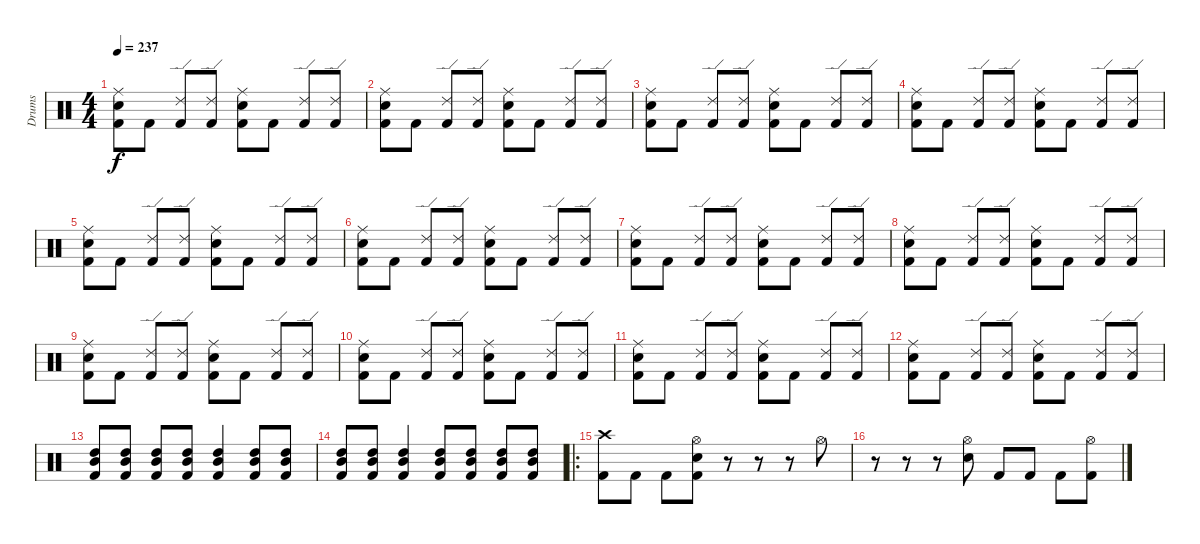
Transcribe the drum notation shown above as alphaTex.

\track ("Drums" "Drums") {instrument percussion}
\staff {score}
\articulation defaults
\ts (4 4)
\tempo 237
\clef neutral
\ks c
("Ride (middle)" "Snare (hit) 2" "Kick (hit) 2").8{dy f} "Kick (hit) 2".8 ("Ride (edge) 2" "Kick (hit) 2").8 ("Ride (edge) 2" "Kick (hit) 2").8 ("Ride (middle)" "Snare (hit) 2" "Kick (hit) 2").8 "Kick (hit) 2".8 ("Ride (edge) 2" "Kick (hit) 2").8 ("Ride (edge) 2" "Kick (hit) 2").8 |
("Ride (middle)" "Snare (hit) 2" "Kick (hit) 2").8 "Kick (hit) 2".8 ("Ride (edge) 2" "Kick (hit) 2").8 ("Ride (edge) 2" "Kick (hit) 2").8 ("Ride (middle)" "Snare (hit) 2" "Kick (hit) 2").8 "Kick (hit) 2".8 ("Ride (edge) 2" "Kick (hit) 2").8 ("Ride (edge) 2" "Kick (hit) 2").8 |
("Ride (middle)" "Snare (hit) 2" "Kick (hit) 2").8 "Kick (hit) 2".8 ("Ride (edge) 2" "Kick (hit) 2").8 ("Ride (edge) 2" "Kick (hit) 2").8 ("Ride (middle)" "Snare (hit) 2" "Kick (hit) 2").8 "Kick (hit) 2".8 ("Ride (edge) 2" "Kick (hit) 2").8 ("Ride (edge) 2" "Kick (hit) 2").8 |
("Ride (middle)" "Snare (hit) 2" "Kick (hit) 2").8 "Kick (hit) 2".8 ("Ride (edge) 2" "Kick (hit) 2").8 ("Ride (edge) 2" "Kick (hit) 2").8 ("Ride (middle)" "Snare (hit) 2" "Kick (hit) 2").8 "Kick (hit) 2".8 ("Ride (edge) 2" "Kick (hit) 2").8 ("Ride (edge) 2" "Kick (hit) 2").8 |
("Ride (middle)" "Snare (hit) 2" "Kick (hit) 2").8 "Kick (hit) 2".8 ("Ride (edge) 2" "Kick (hit) 2").8 ("Ride (edge) 2" "Kick (hit) 2").8 ("Ride (middle)" "Snare (hit) 2" "Kick (hit) 2").8 "Kick (hit) 2".8 ("Ride (edge) 2" "Kick (hit) 2").8 ("Ride (edge) 2" "Kick (hit) 2").8 |
("Ride (middle)" "Snare (hit) 2" "Kick (hit) 2").8 "Kick (hit) 2".8 ("Ride (edge) 2" "Kick (hit) 2").8 ("Ride (edge) 2" "Kick (hit) 2").8 ("Ride (middle)" "Snare (hit) 2" "Kick (hit) 2").8 "Kick (hit) 2".8 ("Ride (edge) 2" "Kick (hit) 2").8 ("Ride (edge) 2" "Kick (hit) 2").8 |
("Ride (middle)" "Snare (hit) 2" "Kick (hit) 2").8 "Kick (hit) 2".8 ("Ride (edge) 2" "Kick (hit) 2").8 ("Ride (edge) 2" "Kick (hit) 2").8 ("Ride (middle)" "Snare (hit) 2" "Kick (hit) 2").8 "Kick (hit) 2".8 ("Ride (edge) 2" "Kick (hit) 2").8 ("Ride (edge) 2" "Kick (hit) 2").8 |
("Ride (middle)" "Snare (hit) 2" "Kick (hit) 2").8 "Kick (hit) 2".8 ("Ride (edge) 2" "Kick (hit) 2").8 ("Ride (edge) 2" "Kick (hit) 2").8 ("Ride (middle)" "Snare (hit) 2" "Kick (hit) 2").8 "Kick (hit) 2".8 ("Ride (edge) 2" "Kick (hit) 2").8 ("Ride (edge) 2" "Kick (hit) 2").8 |
("Ride (middle)" "Snare (hit) 2" "Kick (hit) 2").8 "Kick (hit) 2".8 ("Ride (edge) 2" "Kick (hit) 2").8 ("Ride (edge) 2" "Kick (hit) 2").8 ("Ride (middle)" "Snare (hit) 2" "Kick (hit) 2").8 "Kick (hit) 2".8 ("Ride (edge) 2" "Kick (hit) 2").8 ("Ride (edge) 2" "Kick (hit) 2").8 |
("Ride (middle)" "Snare (hit) 2" "Kick (hit) 2").8 "Kick (hit) 2".8 ("Ride (edge) 2" "Kick (hit) 2").8 ("Ride (edge) 2" "Kick (hit) 2").8 ("Ride (middle)" "Snare (hit) 2" "Kick (hit) 2").8 "Kick (hit) 2".8 ("Ride (edge) 2" "Kick (hit) 2").8 ("Ride (edge) 2" "Kick (hit) 2").8 |
("Ride (middle)" "Snare (hit) 2" "Kick (hit) 2").8 "Kick (hit) 2".8 ("Ride (edge) 2" "Kick (hit) 2").8 ("Ride (edge) 2" "Kick (hit) 2").8 ("Ride (middle)" "Snare (hit) 2" "Kick (hit) 2").8 "Kick (hit) 2".8 ("Ride (edge) 2" "Kick (hit) 2").8 ("Ride (edge) 2" "Kick (hit) 2").8 |
("Ride (middle)" "Snare (hit) 2" "Kick (hit) 2").8 "Kick (hit) 2".8 ("Ride (edge) 2" "Kick (hit) 2").8 ("Ride (edge) 2" "Kick (hit) 2").8 ("Ride (middle)" "Snare (hit) 2" "Kick (hit) 2").8 "Kick (hit) 2".8 ("Ride (edge) 2" "Kick (hit) 2").8 ("Ride (edge) 2" "Kick (hit) 2").8 |
("High Tom (hit)" "Mid Tom (hit)" "Kick (hit) 2").8 ("High Tom (hit)" "Mid Tom (hit)" "Kick (hit) 2").8 ("High Tom (hit)" "Mid Tom (hit)" "Kick (hit) 2").8 ("High Tom (hit)" "Mid Tom (hit)" "Kick (hit) 2").8 ("High Tom (hit)" "Mid Tom (hit)" "Kick (hit) 2").4 ("High Tom (hit)" "Mid Tom (hit)" "Kick (hit) 2").8 ("High Tom (hit)" "Mid Tom (hit)" "Kick (hit) 2").8 |
("High Tom (hit)" "Mid Tom (hit)" "Kick (hit) 2").8 ("High Tom (hit)" "Mid Tom (hit)" "Kick (hit) 2").8 ("High Tom (hit)" "Mid Tom (hit)" "Kick (hit) 2").4 ("High Tom (hit)" "Mid Tom (hit)" "Kick (hit) 2").8 ("High Tom (hit)" "Mid Tom (hit)" "Kick (hit) 2").8 ("High Tom (hit)" "Mid Tom (hit)" "Kick (hit) 2").8 ("High Tom (hit)" "Mid Tom (hit)" "Kick (hit) 2").8 |
\ro
("Crash high (hit)" "Kick (hit) 2").8 "Kick (hit) 2".8 "Kick (hit) 2".8 ("Hi-Hat (open)" "Snare (hit) 2" "Kick (hit) 2").8 r.8 r.8 r.8 "Hi-Hat (open)".8 |
r.8 r.8 r.8 ("Hi-Hat (open)" "Snare (hit) 2").8 "Kick (hit) 2".8 "Kick (hit) 2".8 "Kick (hit) 2".8 ("Hi-Hat (open)" "Kick (hit) 2").8
